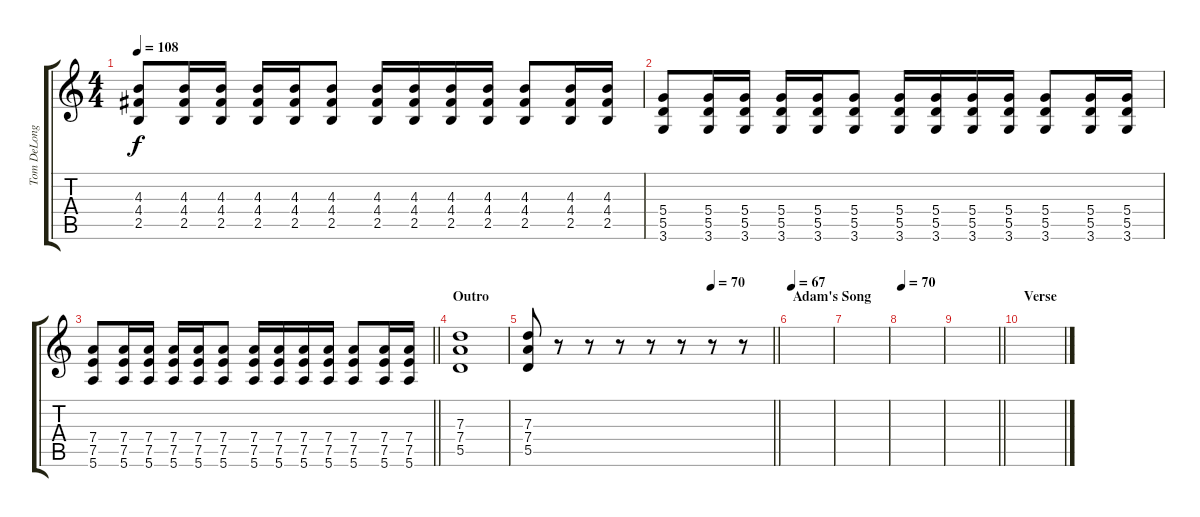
\track ("Tom DeLonge (Standard 2)" "Tom DeLong") {instrument distortionguitar}
\staff {score tabs}
\tuning (E4 B3 G3 D3 A2 E2) {hide}
\ts (4 4)
\tempo 108
\clef g2
\ks c
(4.3 4.4 2.5).8{dy f} (4.3 4.4 2.5).16 (4.3 4.4 2.5).16 (4.3 4.4 2.5).16 (4.3 4.4 2.5).16 (4.3 4.4 2.5).8 (4.3 4.4 2.5).16 (4.3 4.4 2.5).16 (4.3 4.4 2.5).16 (4.3 4.4 2.5).16 (4.3 4.4 2.5).8 (4.3 4.4 2.5).16 (4.3 4.4 2.5).16 |
(5.4 5.5 3.6).8 (5.4 5.5 3.6).16 (5.4 5.5 3.6).16 (5.4 5.5 3.6).16 (5.4 5.5 3.6).16 (5.4 5.5 3.6).8 (5.4 5.5 3.6).16 (5.4 5.5 3.6).16 (5.4 5.5 3.6).16 (5.4 5.5 3.6).16 (5.4 5.5 3.6).8 (5.4 5.5 3.6).16 (5.4 5.5 3.6).16 |
\barLineRight lightlight
(7.4 7.5 5.6).8 (7.4 7.5 5.6).16 (7.4 7.5 5.6).16 (7.4 7.5 5.6).16 (7.4 7.5 5.6).16 (7.4 7.5 5.6).8 (7.4 7.5 5.6).16 (7.4 7.5 5.6).16 (7.4 7.5 5.6).16 (7.4 7.5 5.6).16 (7.4 7.5 5.6).8 (7.4 7.5 5.6).16 (7.4 7.5 5.6).16 |
\section ("" "Outro")
(7.3 7.4 5.5).1{volume 11} |
\tempo (70 0.75)
\barLineRight lightlight
(7.3 7.4 5.5).8 r.8 r.8 r.8 r.8 r.8 r.8 r.8 |
\section ("" "Adam's Song")
\tempo 67
|
|
\tempo 70
|
\barLineRight lightlight
|
\section ("" "Verse")
